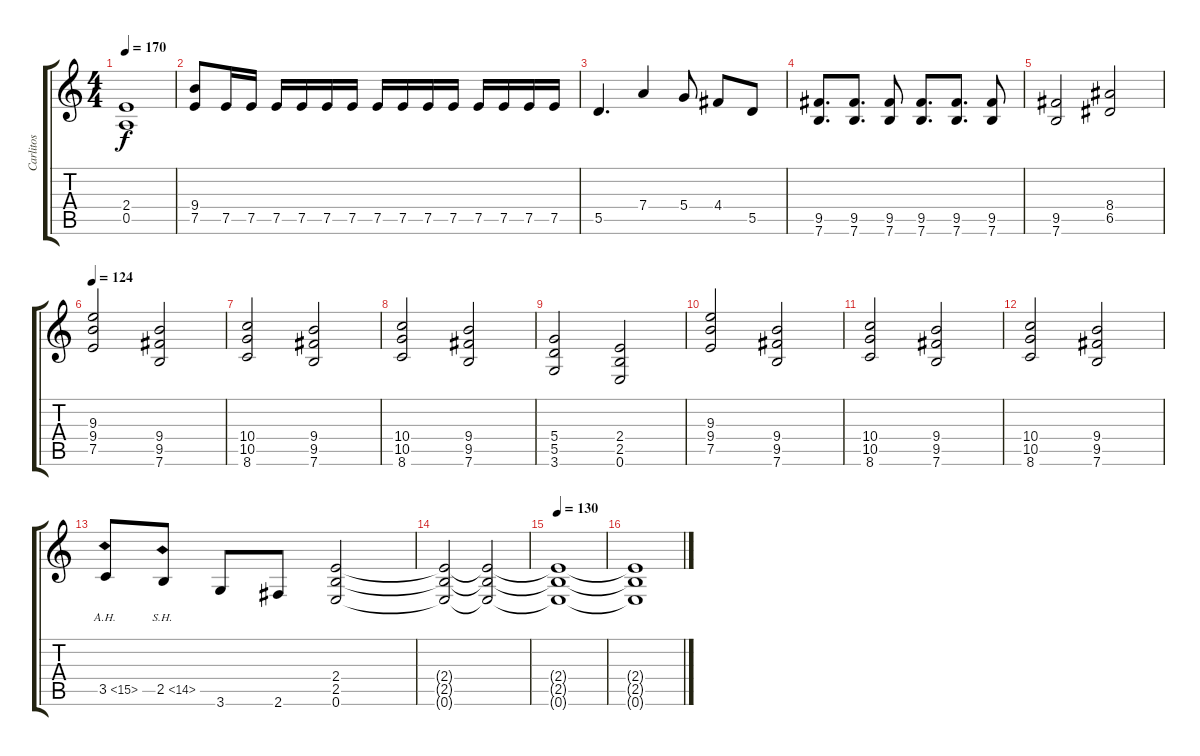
\track ("Carlitos" "Carlitos") {instrument overdrivenguitar}
\staff {score tabs}
\tuning (E4 B3 G3 D3 A2 E2) {hide}
\ts (4 4)
\tempo 170
\clef g2
\ks c
(2.4 0.5).1{dy f} |
(9.4 7.5).8 7.5.16 7.5.16 7.5.16 7.5.16 7.5.16 7.5.16 7.5.16 7.5.16 7.5.16 7.5.16 7.5.16 7.5.16 7.5.16 7.5.16 |
5.5.4{d} 7.4.4 5.4.8 4.4.8 5.5.8 |
(9.5 7.6).8{d} (9.5 7.6).8{d} (9.5 7.6).8 (9.5 7.6).8{d} (9.5 7.6).8{d} (9.5 7.6).8 |
(9.5 7.6).2 (8.4 6.5).2 |
\tempo 124
(9.3 9.4 7.5).2 (9.4 9.5 7.6).2 |
(10.4 10.5 8.6).2 (9.4 9.5 7.6).2 |
(10.4 10.5 8.6).2 (9.4 9.5 7.6).2 |
(5.4 5.5 3.6).2 (2.4 2.5 0.6).2 |
(9.3 9.4 7.5).2 (9.4 9.5 7.6).2 |
(10.4 10.5 8.6).2 (9.4 9.5 7.6).2 |
(10.4 10.5 8.6).2 (9.4 9.5 7.6).2 |
3.5{ah 12}.8 2.5{sh 12}.8 3.6.8 2.6.8 (2.4 2.5 0.6).2 |
(2.4{t} 2.5{t} 0.6{t}).2 (2.4{t} 2.5{t} 0.6{t}).2{volume 0} |
\tempo 130
(2.4{t} 2.5{t} 0.6{t}).1 |
(2.4{t} 2.5{t} 0.6{t}).1
